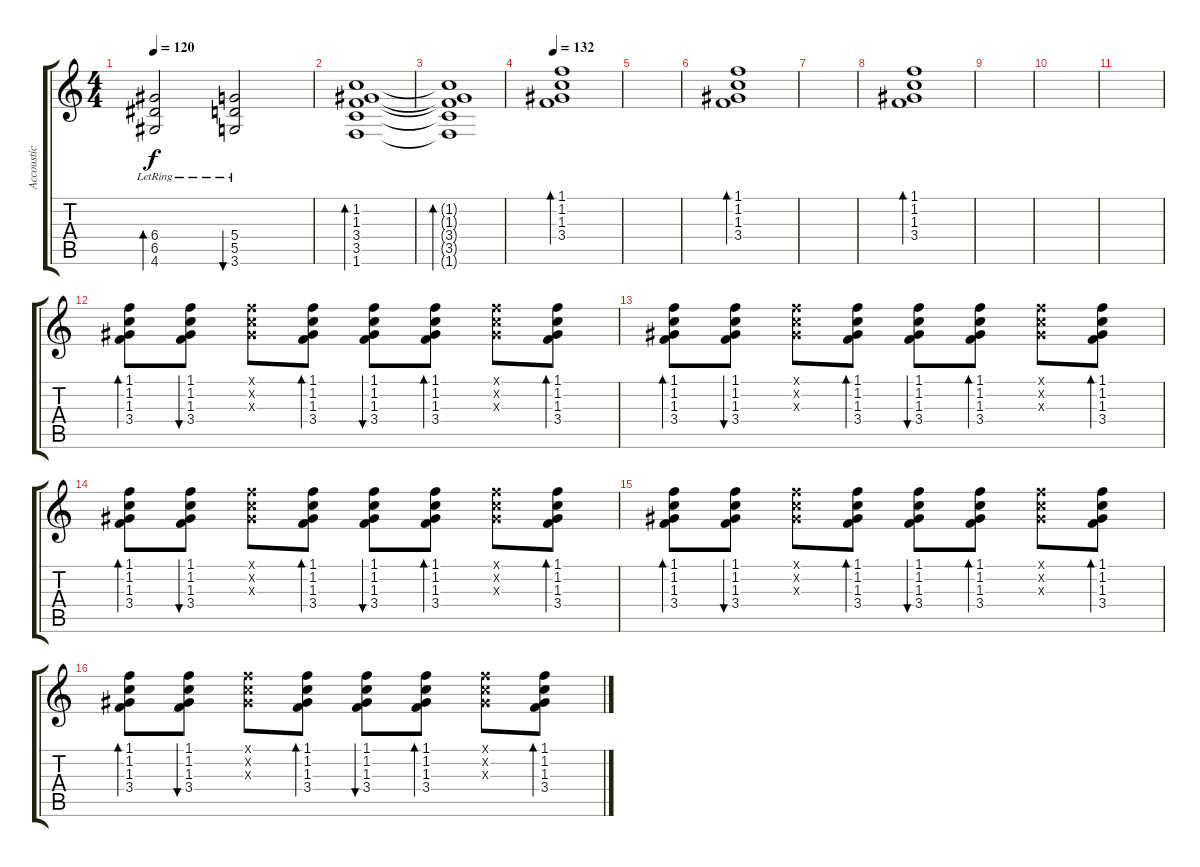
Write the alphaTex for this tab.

\track ("Accoustic" "Accoustic") {instrument acousticguitarnylon}
\staff {score tabs}
\tuning (E4 B3 G3 D3 A2 E2) {hide}
\ts (4 4)
\tempo 120
\clef g2
\ks c
(6.4{lr} 6.5{lr} 4.6{lr}).2{bd 60 dy f} (5.4{lr} 5.5{lr} 3.6{lr}).2{bu 60} |
(1.2 1.3 3.4 3.5 1.6).1{bd 60} |
(1.2{t} 1.3{t} 3.4{t} 3.5{t} 1.6{t}).1{bd 60} |
\tempo 132
(1.1 1.2 1.3 3.4).1{bd 60} |
|
(1.1 1.2 1.3 3.4).1{bd 60} |
|
(1.1 1.2 1.3 3.4).1{bd 60} |
|
|
|
(1.1 1.2 1.3 3.4).8{bd 60} (1.1 1.2 1.3 3.4).8{bu 60} (1.1{x} 1.2{x} 1.3{x}).8 (1.1 1.2 1.3 3.4).8{bd 60} (1.1 1.2 1.3 3.4).8{bu 60} (1.1 1.2 1.3 3.4).8{bd 60} (1.1{x} 1.2{x} 1.3{x}).8 (1.1 1.2 1.3 3.4).8{bd 60} |
(1.1 1.2 1.3 3.4).8{bd 60} (1.1 1.2 1.3 3.4).8{bu 60} (1.1{x} 1.2{x} 1.3{x}).8 (1.1 1.2 1.3 3.4).8{bd 60} (1.1 1.2 1.3 3.4).8{bu 60} (1.1 1.2 1.3 3.4).8{bd 60} (1.1{x} 1.2{x} 1.3{x}).8 (1.1 1.2 1.3 3.4).8{bd 60} |
(1.1 1.2 1.3 3.4).8{bd 60} (1.1 1.2 1.3 3.4).8{bu 60} (1.1{x} 1.2{x} 1.3{x}).8 (1.1 1.2 1.3 3.4).8{bd 60} (1.1 1.2 1.3 3.4).8{bu 60} (1.1 1.2 1.3 3.4).8{bd 60} (1.1{x} 1.2{x} 1.3{x}).8 (1.1 1.2 1.3 3.4).8{bd 60} |
(1.1 1.2 1.3 3.4).8{bd 60} (1.1 1.2 1.3 3.4).8{bu 60} (1.1{x} 1.2{x} 1.3{x}).8 (1.1 1.2 1.3 3.4).8{bd 60} (1.1 1.2 1.3 3.4).8{bu 60} (1.1 1.2 1.3 3.4).8{bd 60} (1.1{x} 1.2{x} 1.3{x}).8 (1.1 1.2 1.3 3.4).8{bd 60} |
(1.1 1.2 1.3 3.4).8{bd 60} (1.1 1.2 1.3 3.4).8{bu 60} (1.1{x} 1.2{x} 1.3{x}).8 (1.1 1.2 1.3 3.4).8{bd 60} (1.1 1.2 1.3 3.4).8{bu 60} (1.1 1.2 1.3 3.4).8{bd 60} (1.1{x} 1.2{x} 1.3{x}).8 (1.1 1.2 1.3 3.4).8{bd 60}
